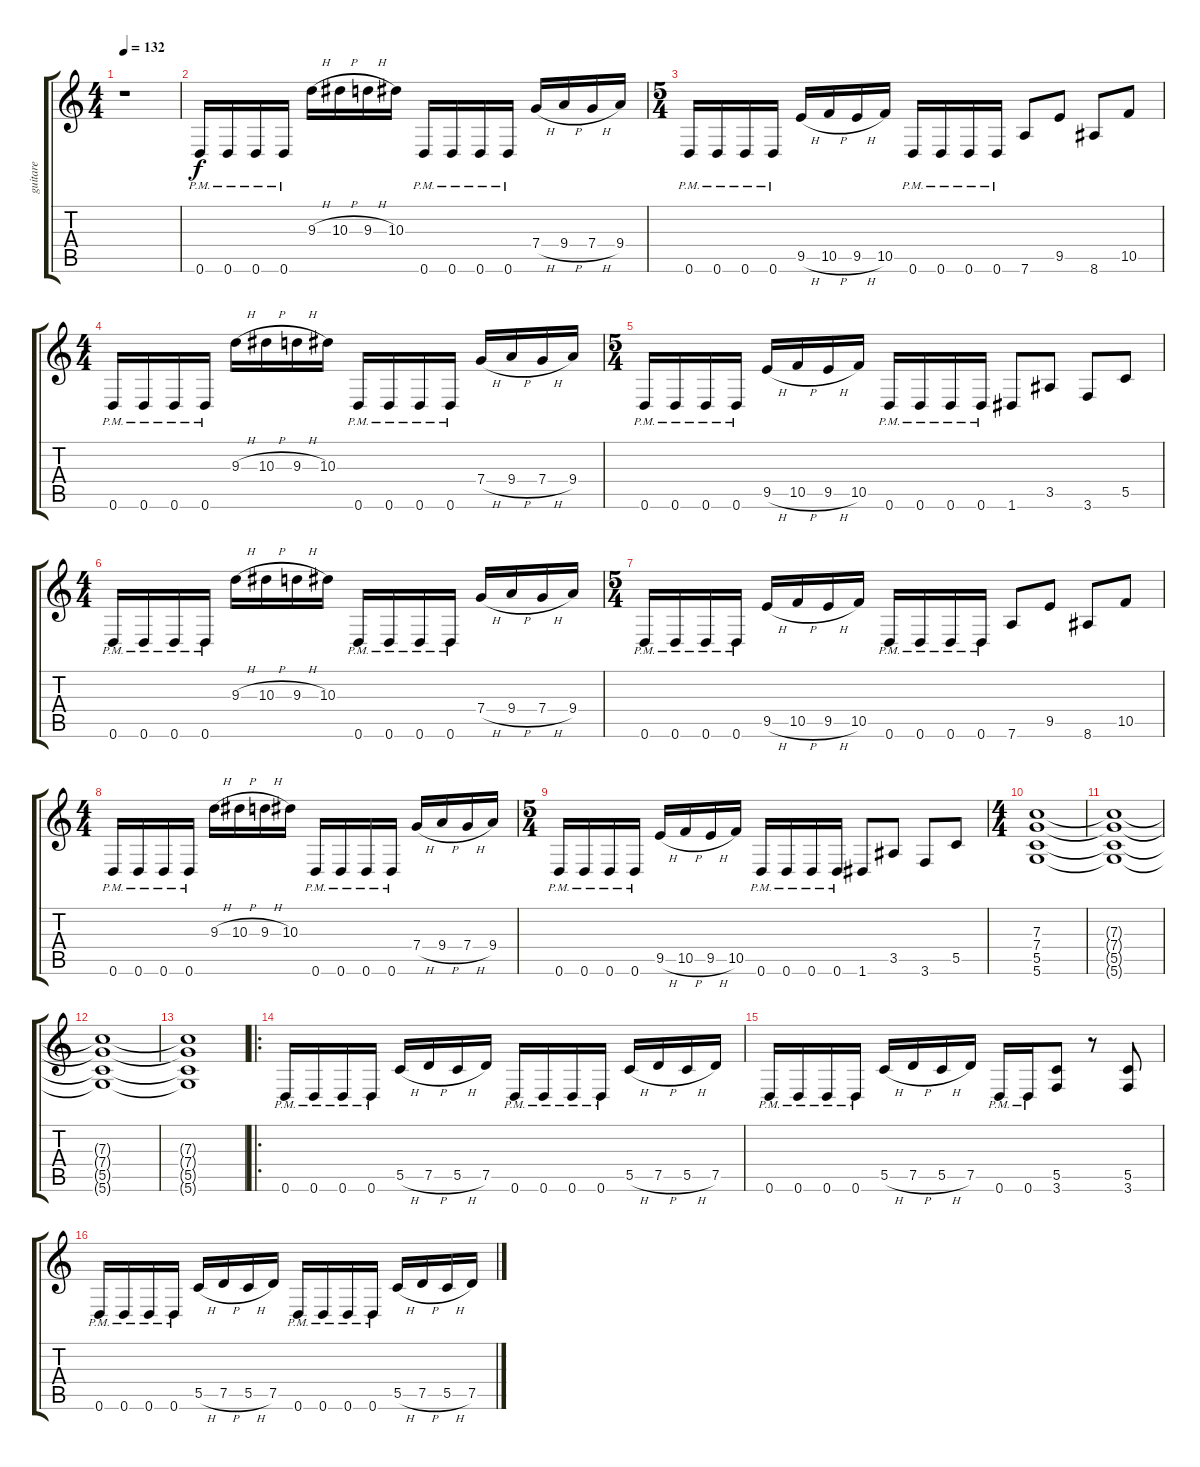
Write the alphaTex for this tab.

\track ("guitare" "guitare") {instrument distortionguitar}
\staff {score tabs}
\tuning (D4 A3 F3 C3 G2 D2) {hide}
\ts (4 4)
\tempo 132
\clef g2
\ks c
r.1{dy f instrument distortionguitar} |
0.6{pm}.16 0.6{pm}.16 0.6{pm}.16 0.6{pm}.16 9.3{h}.16 10.3{h}.16 9.3{h}.16 10.3.16 0.6{pm}.16 0.6{pm}.16 0.6{pm}.16 0.6{pm}.16 7.4{h}.16 9.4{h}.16 7.4{h}.16 9.4.16 |
\ts (5 4)
0.6{pm}.16 0.6{pm}.16 0.6{pm}.16 0.6{pm}.16 9.5{h}.16 10.5{h}.16 9.5{h}.16 10.5.16 0.6{pm}.16 0.6{pm}.16 0.6{pm}.16 0.6{pm}.16 7.6.8 9.5.8 8.6.8 10.5.8 |
\ts (4 4)
0.6{pm}.16 0.6{pm}.16 0.6{pm}.16 0.6{pm}.16 9.3{h}.16 10.3{h}.16 9.3{h}.16 10.3.16 0.6{pm}.16 0.6{pm}.16 0.6{pm}.16 0.6{pm}.16 7.4{h}.16 9.4{h}.16 7.4{h}.16 9.4.16 |
\ts (5 4)
0.6{pm}.16 0.6{pm}.16 0.6{pm}.16 0.6{pm}.16 9.5{h}.16 10.5{h}.16 9.5{h}.16 10.5.16 0.6{pm}.16 0.6{pm}.16 0.6{pm}.16 0.6{pm}.16 1.6.8 3.5.8 3.6.8 5.5.8 |
\ts (4 4)
0.6{pm}.16 0.6{pm}.16 0.6{pm}.16 0.6{pm}.16 9.3{h}.16 10.3{h}.16 9.3{h}.16 10.3.16 0.6{pm}.16 0.6{pm}.16 0.6{pm}.16 0.6{pm}.16 7.4{h}.16 9.4{h}.16 7.4{h}.16 9.4.16 |
\ts (5 4)
0.6{pm}.16 0.6{pm}.16 0.6{pm}.16 0.6{pm}.16 9.5{h}.16 10.5{h}.16 9.5{h}.16 10.5.16 0.6{pm}.16 0.6{pm}.16 0.6{pm}.16 0.6{pm}.16 7.6.8 9.5.8 8.6.8 10.5.8 |
\ts (4 4)
0.6{pm}.16 0.6{pm}.16 0.6{pm}.16 0.6{pm}.16 9.3{h}.16 10.3{h}.16 9.3{h}.16 10.3.16 0.6{pm}.16 0.6{pm}.16 0.6{pm}.16 0.6{pm}.16 7.4{h}.16 9.4{h}.16 7.4{h}.16 9.4.16 |
\ts (5 4)
0.6{pm}.16 0.6{pm}.16 0.6{pm}.16 0.6{pm}.16 9.5{h}.16 10.5{h}.16 9.5{h}.16 10.5.16 0.6{pm}.16 0.6{pm}.16 0.6{pm}.16 0.6{pm}.16 1.6.8 3.5.8 3.6.8 5.5.8 |
\ts (4 4)
(7.3 7.4 5.5 5.6).1 |
(7.3{t} 7.4{t} 5.5{t} 5.6{t}).1 |
(7.3{t} 7.4{t} 5.5{t} 5.6{t}).1 |
(7.3{t} 7.4{t} 5.5{t} 5.6{t}).1 |
\ro
0.6{pm}.16 0.6{pm}.16 0.6{pm}.16 0.6{pm}.16 5.5{h}.16 7.5{h}.16 5.5{h}.16 7.5.16 0.6{pm}.16 0.6{pm}.16 0.6{pm}.16 0.6{pm}.16 5.5{h}.16 7.5{h}.16 5.5{h}.16 7.5.16 |
0.6{pm}.16 0.6{pm}.16 0.6{pm}.16 0.6{pm}.16 5.5{h}.16 7.5{h}.16 5.5{h}.16 7.5.16 0.6{pm}.16 0.6{pm}.16 (5.5 3.6).8 r.8 (5.5 3.6).8 |
0.6{pm}.16 0.6{pm}.16 0.6{pm}.16 0.6{pm}.16 5.5{h}.16 7.5{h}.16 5.5{h}.16 7.5.16 0.6{pm}.16 0.6{pm}.16 0.6{pm}.16 0.6{pm}.16 5.5{h}.16 7.5{h}.16 5.5{h}.16 7.5.16
